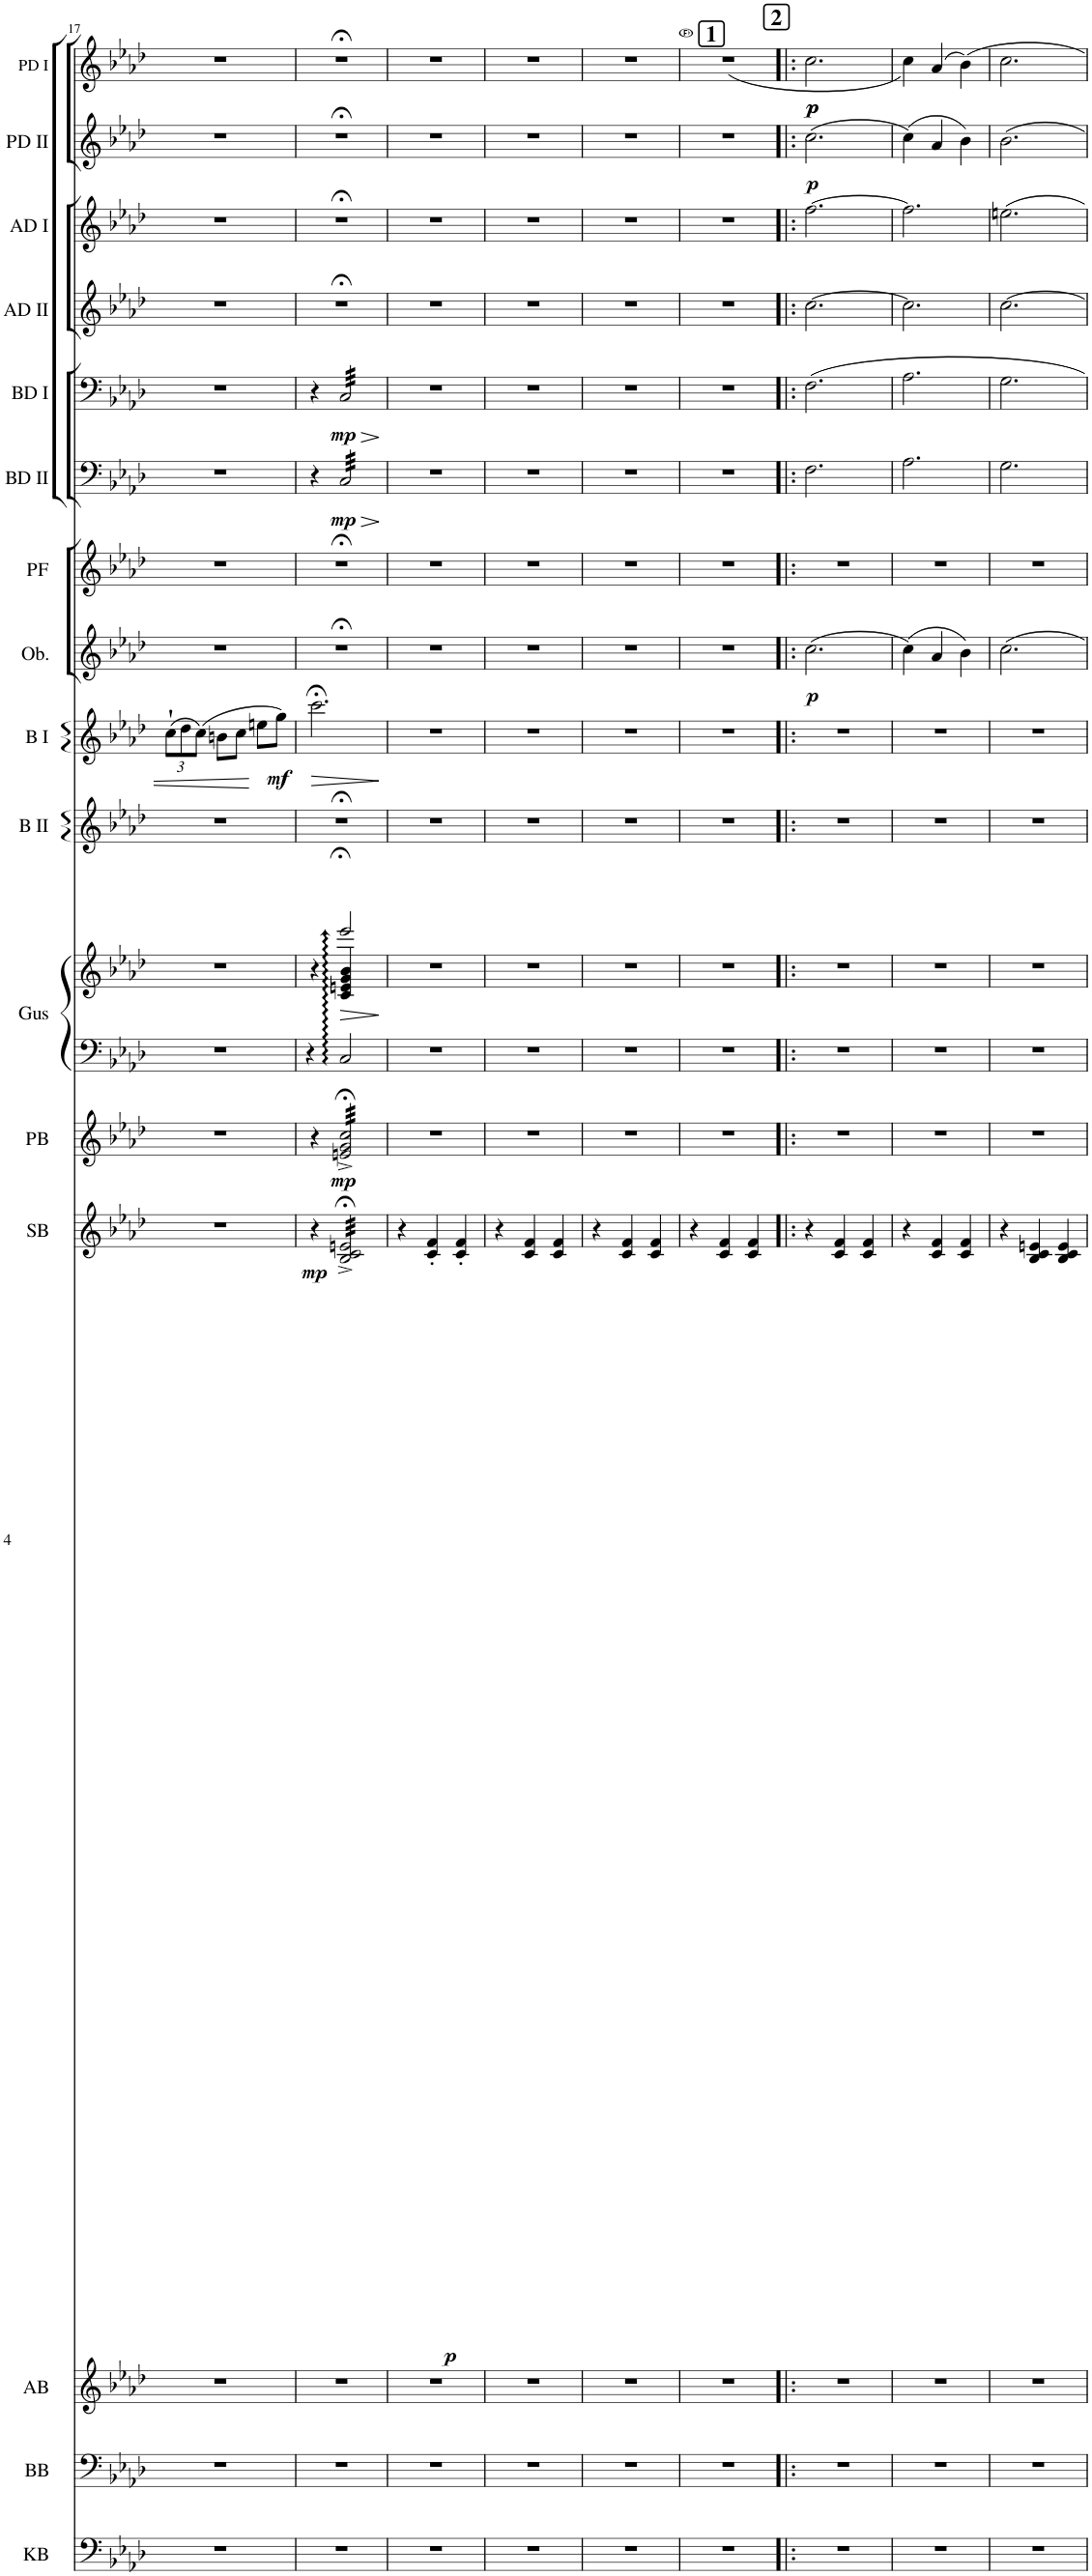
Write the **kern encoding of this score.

**kern	**kern	**kern	**kern	**dynam	**kern	**dynam	**kern	**kern	**dynam	**kern	**kern	**dynam	**kern	**dynam	**kern	**kern	**dynam	**kern	**dynam	**kern	**kern	**kern	**dynam	**kern	**dynam
*part16	*part15	*part14	*part13	*part13	*part12	*part12	*part11	*part11	*part11	*part10	*part9	*part9	*part8	*part8	*part7	*part6	*part6	*part5	*part5	*part4	*part3	*part2	*part2	*part1	*part1
*staff17	*staff16	*staff15	*staff14	*staff14	*staff13	*staff13	*staff12	*staff11	*staff11/12	*staff10	*staff9	*staff9	*staff8	*staff8	*staff7	*staff6	*staff6	*staff5	*staff5	*staff4	*staff3	*staff2	*staff2	*staff1	*staff1
*I"Kontrabas	*I"Basbalalajka	*I"Altbalalajka	*I"Sekundbalalajka	*	*I"Primbalalajka	*	*I"Gusli (klaviatur)	*	*	*I"Bajan II	*I"Bajan I	*	*I"Oboe	*	*I"Piccoloflöjt	*I"Basdomra II	*	*I"Basdomra I	*	*I"Altdomra II	*I"Altdomra I	*I"Primdomra II	*	*I"Primdomra I	*
*I'KB	*I'BB	*I'AB	*I'SB	*	*I'PB	*	*I'Gus	*	*	*I'B II	*I'B I	*	*I'Ob.	*	*I'PF	*I'BD II	*	*I'BD I	*	*I'AD II	*I'AD I	*I'PD II	*	*I'PD I	*
!!LO:PB:g=z
*clefF4	*clefF4	*clefG2	*clefG2	*	*clefG2	*	*clefF4	*clefG2	*	*clefG2	*clefG2	*	*clefG2	*	*clefG2	*clefF4	*	*clefF4	*	*clefG2	*clefG2	*clefG2	*	*clefG2	*
*	*	*	*	*	*	*	*	*	*	*	*	*	*	*	*Trd-7c-12	*	*	*	*	*	*	*	*	*	*
*k[b-e-a-d-]	*k[b-e-a-d-]	*k[b-e-a-d-]	*k[b-e-a-d-]	*	*k[b-e-a-d-]	*	*k[b-e-a-d-]	*k[b-e-a-d-]	*	*k[b-e-a-d-]	*k[b-e-a-d-]	*	*k[b-e-a-d-]	*	*k[b-e-a-d-]	*k[b-e-a-d-]	*	*k[b-e-a-d-]	*	*k[b-e-a-d-]	*k[b-e-a-d-]	*k[b-e-a-d-]	*	*k[b-e-a-d-]	*
*M3/4	*M3/4	*M3/4	*M3/4	*	*M3/4	*	*M3/4	*M3/4	*	*M3/4	*M3/4	*	*M3/4	*	*M3/4	*M3/4	*	*M3/4	*	*M3/4	*M3/4	*M3/4	*	*M3/4	*
*	*	*	*	*	*	*	*	*	*	*	*Xbrackettup	*	*	*	*	*	*	*	*	*	*	*	*	*	*
=17	=17	=17	=17	=17	=17	=17	=17	=17	=17	=17	=17	=17	=17	=17	=17	=17	=17	=17	=17	=17	=17	=17	=17	=17	=17
2.r	2.r	2.r	2.r	.	2.r	.	2.r	2.r	.	2.r	(12cc`\L	.	2.r	.	2.r	2.r	.	2.r	.	2.r	2.r	2.r	.	2.r	.
.	.	.	.	.	.	.	.	.	.	.	12dd-\	.	.	.	.	.	.	.	.	.	.	.	.	.	.
.	.	.	.	.	.	.	.	.	.	.	(12cc\J)	.	.	.	.	.	.	.	.	.	.	.	.	.	.
.	.	.	.	.	.	.	.	.	.	.	8bn\L	.	.	.	.	.	.	.	.	.	.	.	.	.	.
.	.	.	.	.	.	.	.	.	.	.	8cc\J	.	.	.	.	.	.	.	.	.	.	.	.	.	.
.	.	.	.	.	.	.	.	.	.	.	8een\L	.	.	.	.	.	.	.	.	.	.	.	.	.	.
!	!	!	!	!	!	!	!	!	!	!	!	!LO:DY:b	!	!	!	!	!	!	!	!	!	!	!	!	!
.	.	.	.	.	.	.	.	.	.	.	8gg\J)	mf	.	.	.	.	.	.	.	.	.	.	.	.	.
=18	=18	=18	=18	=18	=18	=18	=18	=18	=18	=18	=18	=18	=18	=18	=18	=18	=18	=18	=18	=18	=18	=18	=18	=18	=18
*	*	*	*	*	*	*	*	*^	*	*	*	*	*	*	*	*	*	*	*	*	*	*	*	*	*
!	!	!	!	!LO:DY:b	!	!	!	!	!	!	!	!	!LO:HP:b	!	!	!	!	!	!	!	!	!	!	!	!	!
2.r	2.r	2.r	4r	mp	4r	.	4r	4r	4ryy	.	2.r;<	2.ccc;<\	>	2.r;<	.	2.r;<	4r	.	4r	.	2.r;<	2.r;<	2.r;<	.	2.r;<	.
!	!	!	!	!	!	!LO:DY:b	!	!	!	!LO:HP:b	!	!	!	!	!	!	!	!LO:HP:b	!	!LO:HP:b	!	!	!	!	!	!
!	!	!	!	!	!	!	!	!	!	!	!	!	!	!	!	!	!	!LO:DY:n=1:b	!	!LO:DY:n=1:b	!	!	!	!	!	!
*	*	*	*tremolo	*	*	*	*	*	*	*	*	*	*	*	*	*	*	*	*	*	*	*	*	*	*	*
*	*	*	*	*	*tremolo	*	*	*	*	*	*	*	*	*	*	*	*	*	*	*	*	*	*	*	*	*
*	*	*	*	*	*	*	*	*	*	*	*	*	*	*	*	*	*tremolo	*	*	*	*	*	*	*	*	*
*	*	*	*	*	*	*	*	*	*	*	*	*	*	*	*	*	*	*	*tremolo	*	*	*	*	*	*	*
.	.	.	32B-/;<^ 32c/;<^ 32en/;<^LLL	.	32en/;<^ 32g/;<^ 32cc/;<^LLL	mp	2C/	2eee-;</	4c/ 4en/ 4g/ 4b-/	>	.	.	.	.	.	.	32C/LLL	> mp	32C/LLL	> mp	.	.	.	.	.	.
.	.	.	32B-/;<^ 32c/;<^ 32en/;<^	.	32en/;<^ 32g/;<^ 32cc/;<^	.	.	.	.	.	.	.	.	.	.	.	32C/	.	32C/	.	.	.	.	.	.	.
.	.	.	32B-/;<^ 32c/;<^ 32en/;<^	.	32en/;<^ 32g/;<^ 32cc/;<^	.	.	.	.	.	.	.	.	.	.	.	32C/	.	32C/	.	.	.	.	.	.	.
.	.	.	32B-/;<^ 32c/;<^ 32en/;<^	.	32en/;<^ 32g/;<^ 32cc/;<^	.	.	.	.	.	.	.	.	.	.	.	32C/	.	32C/	.	.	.	.	.	.	.
.	.	.	32B-/;<^ 32c/;<^ 32en/;<^	.	32en/;<^ 32g/;<^ 32cc/;<^	.	.	.	.	.	.	.	.	.	.	.	32C/	.	32C/	.	.	.	.	.	.	.
.	.	.	32B-/;<^ 32c/;<^ 32en/;<^	.	32en/;<^ 32g/;<^ 32cc/;<^	.	.	.	.	.	.	.	.	.	.	.	32C/	.	32C/	.	.	.	.	.	.	.
.	.	.	32B-/;<^ 32c/;<^ 32en/;<^	.	32en/;<^ 32g/;<^ 32cc/;<^	.	.	.	.	.	.	.	.	.	.	.	32C/	.	32C/	.	.	.	.	.	.	.
.	.	.	32B-/;<^ 32c/;<^ 32en/;<^	.	32en/;<^ 32g/;<^ 32cc/;<^	.	.	.	.	.	.	.	.	.	.	.	32C/	.	32C/	.	.	.	.	.	.	.
.	.	.	32B-/;<^ 32c/;<^ 32en/;<^	.	32en/;<^ 32g/;<^ 32cc/;<^	.	.	.	4ryy	.	.	.	.	.	.	.	32C/	.	32C/	.	.	.	.	.	.	.
.	.	.	32B-/;<^ 32c/;<^ 32en/;<^	.	32en/;<^ 32g/;<^ 32cc/;<^	.	.	.	.	.	.	.	.	.	.	.	32C/	.	32C/	.	.	.	.	.	.	.
.	.	.	32B-/;<^ 32c/;<^ 32en/;<^	.	32en/;<^ 32g/;<^ 32cc/;<^	.	.	.	.	.	.	.	.	.	.	.	32C/	.	32C/	.	.	.	.	.	.	.
.	.	.	32B-/;<^ 32c/;<^ 32en/;<^	.	32en/;<^ 32g/;<^ 32cc/;<^	.	.	.	.	.	.	.	.	.	.	.	32C/	.	32C/	.	.	.	.	.	.	.
.	.	.	32B-/;<^ 32c/;<^ 32en/;<^	.	32en/;<^ 32g/;<^ 32cc/;<^	.	.	.	.	.	.	.	.	.	.	.	32C/	.	32C/	.	.	.	.	.	.	.
.	.	.	32B-/;<^ 32c/;<^ 32en/;<^	.	32en/;<^ 32g/;<^ 32cc/;<^	.	.	.	.	.	.	.	.	.	.	.	32C/	.	32C/	.	.	.	.	.	.	.
.	.	.	32B-/;<^ 32c/;<^ 32en/;<^	.	32en/;<^ 32g/;<^ 32cc/;<^	.	.	.	.	.	.	.	.	.	.	.	32C/	.	32C/	.	.	.	.	.	.	.
.	.	.	32B-/;<^ 32c/;<^ 32en/;<^JJJ	.	32en/;<^ 32g/;<^ 32cc/;<^JJJ	.	.	.	.	.	.	.	.	.	.	.	32C/JJJ	.	32C/JJJ	.	.	.	.	.	.	.
*	*	*	*	*	*	*	*	*	*	*	*	*	*	*	*	*	*	*	*Xtremolo	*	*	*	*	*	*	*
*	*	*	*	*	*	*	*	*	*	*	*	*	*	*	*	*	*Xtremolo	*	*	*	*	*	*	*	*	*
*	*	*	*	*	*Xtremolo	*	*	*	*	*	*	*	*	*	*	*	*	*	*	*	*	*	*	*	*	*
*	*	*	*Xtremolo	*	*	*	*	*	*	*	*	*	*	*	*	*	*	*	*	*	*	*	*	*	*	*
*	*	*	*	*	*	*	*	*v	*v	*	*	*	*	*	*	*	*	*	*	*	*	*	*	*	*	*
.	.	.	.	.	.	.	.	.	]	.	.	]	.	.	.	.	]	.	]	.	.	.	.	.	.
=19	=19	=19	=19	=19	=19	=19	=19	=19	=19	=19	=19	=19	=19	=19	=19	=19	=19	=19	=19	=19	=19	=19	=19	=19	=19
2.r	2.r	2.r	4r	.	2.r	.	2.r	2.r	.	2.r	2.r	.	2.r	.	2.r	2.r	.	2.r	.	2.r	2.r	2.r	.	2.r	.
!	!	!	!	!LO:DY:b	!	!	!	!	!	!	!	!	!	!	!	!	!	!	!	!	!	!	!	!	!
.	.	.	4c/' 4f/'	p	.	.	.	.	.	.	.	.	.	.	.	.	.	.	.	.	.	.	.	.	.
.	.	.	4c/' 4f/'	.	.	.	.	.	.	.	.	.	.	.	.	.	.	.	.	.	.	.	.	.	.
=20	=20	=20	=20	=20	=20	=20	=20	=20	=20	=20	=20	=20	=20	=20	=20	=20	=20	=20	=20	=20	=20	=20	=20	=20	=20
2.r	2.r	2.r	4r	.	2.r	.	2.r	2.r	.	2.r	2.r	.	2.r	.	2.r	2.r	.	2.r	.	2.r	2.r	2.r	.	2.r	.
.	.	.	4c/ 4f/	.	.	.	.	.	.	.	.	.	.	.	.	.	.	.	.	.	.	.	.	.	.
.	.	.	4c/ 4f/	.	.	.	.	.	.	.	.	.	.	.	.	.	.	.	.	.	.	.	.	.	.
=21	=21	=21	=21	=21	=21	=21	=21	=21	=21	=21	=21	=21	=21	=21	=21	=21	=21	=21	=21	=21	=21	=21	=21	=21	=21
2.r	2.r	2.r	4r	.	2.r	.	2.r	2.r	.	2.r	2.r	.	2.r	.	2.r	2.r	.	2.r	.	2.r	2.r	2.r	.	2.r	.
.	.	.	4c/ 4f/	.	.	.	.	.	.	.	.	.	.	.	.	.	.	.	.	.	.	.	.	.	.
.	.	.	4c/ 4f/	.	.	.	.	.	.	.	.	.	.	.	.	.	.	.	.	.	.	.	.	.	.
!!LO:REH:place=s1:a:B:cj:fs=14:t=1
=22	=22	=22	=22	=22	=22	=22	=22	=22	=22	=22	=22	=22	=22	=22	=22	=22	=22	=22	=22	=22	=22	=22	=22	=22	=22
2.r	2.r	2.r	4r	.	2.r	.	2.r	2.r	.	2.r	2.r	.	2.r	.	2.r	2.r	.	2.r	.	2.r	2.r	2.r	.	(2.r	.
.	.	.	4c/ 4f/	.	.	.	.	.	.	.	.	.	.	.	.	.	.	.	.	.	.	.	.	.	.
.	.	.	4c/ 4f/	.	.	.	.	.	.	.	.	.	.	.	.	.	.	.	.	.	.	.	.	.	.
!!LO:REH:place=s1:a:B:cj:fs=14:t=2
=23!|:	=23!|:	=23!|:	=23!|:	=23!|:	=23!|:	=23!|:	=23!|:	=23!|:	=23!|:	=23!|:	=23!|:	=23!|:	=23!|:	=23!|:	=23!|:	=23!|:	=23!|:	=23!|:	=23!|:	=23!|:	=23!|:	=23!|:	=23!|:	=23!|:	=23!|:
!	!	!	!	!	!	!	!	!	!	!	!	!	!	!LO:DY:b	!	!	!	!	!	!	!	!	!LO:DY:b	!	!LO:DY:b
!	!	!	!	!	!	!	!	!	!	!	!	!	!	!	!	!	!	!	!	!	!	!	!	!	!LO:DY:n=1:b
2.r	2.r	2.r	4r	.	2.r	.	2.r	2.r	.	2.r	2.r	.	(2.cc\	p	2.r	2.F\	.	2.F\	.	[2.cc\	[2.ff\	(2.cc\	p	2.cc\	p p
.	.	.	4c/ 4f/	.	.	.	.	.	.	.	.	.	.	.	.	.	.	.	.	.	.	.	.	.	.
.	.	.	4c/ 4f/	.	.	.	.	.	.	.	.	.	.	.	.	.	.	.	.	.	.	.	.	.	.
=24	=24	=24	=24	=24	=24	=24	=24	=24	=24	=24	=24	=24	=24	=24	=24	=24	=24	=24	=24	=24	=24	=24	=24	=24	=24
2.r	2.r	2.r	4r	.	2.r	.	2.r	2.r	.	2.r	2.r	.	(4cc\)	.	2.r	2.A-\	.	2.A-\	.	2.cc\]	2.ff\]	(4cc\)	.	4cc\)	.
.	.	.	4c/ 4f/	.	.	.	.	.	.	.	.	.	4a-/	.	.	.	.	.	.	.	.	4a-/	.	(4a-/	.
.	.	.	4c/ 4f/	.	.	.	.	.	.	.	.	.	4b-\)	.	.	.	.	.	.	.	.	4b-\)	.	4b-\)	.
=25	=25	=25	=25	=25	=25	=25	=25	=25	=25	=25	=25	=25	=25	=25	=25	=25	=25	=25	=25	=25	=25	=25	=25	=25	=25
2.r	2.r	2.r	4r	.	2.r	.	2.r	2.r	.	2.r	2.r	.	2.cc\	.	2.r	2.G\	.	2.G\	.	[2.cc\	2.een\	2.b-\	.	2.cc\	.
.	.	.	4B-/ 4c/ 4en/	.	.	.	.	.	.	.	.	.	.	.	.	.	.	.	.	.	.	.	.	.	.
.	.	.	4B-/ 4c/ 4e/	.	.	.	.	.	.	.	.	.	.	.	.	.	.	.	.	.	.	.	.	.	.
=	=	=	=	=	=	=	=	=	=	=	=	=	=	=	=	=	=	=	=	=	=	=	=	=	=
*-	*-	*-	*-	*-	*-	*-	*-	*-	*-	*-	*-	*-	*-	*-	*-	*-	*-	*-	*-	*-	*-	*-	*-	*-	*-
